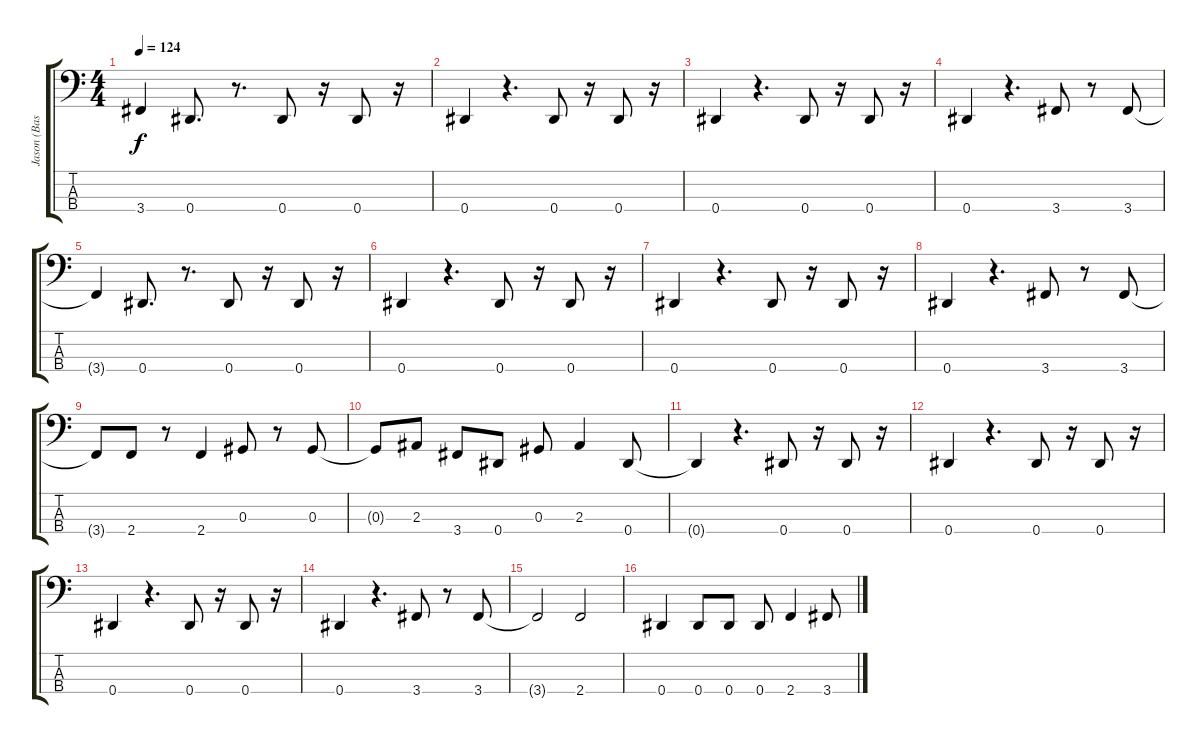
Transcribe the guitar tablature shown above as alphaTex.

\track ("Jason (Bass)" "Jason (Bas") {instrument electricbasspick}
\staff {score tabs}
\tuning (Gb2 Db2 Ab1 Eb1) {hide}
\ts (4 4)
\tempo 124
\clef f4
\ks c
3.4{t}.4{dy f} 0.4.8{d} r.8{d} 0.4.8 r.16 0.4.8 r.16 |
0.4.4 r.4{d} 0.4.8 r.16 0.4.8 r.16 |
0.4.4 r.4{d} 0.4.8 r.16 0.4.8 r.16 |
0.4.4 r.4{d} 3.4.8 r.8 3.4.8 |
3.4{t}.4 0.4.8{d} r.8{d} 0.4.8 r.16 0.4.8 r.16 |
0.4.4 r.4{d} 0.4.8 r.16 0.4.8 r.16 |
0.4.4 r.4{d} 0.4.8 r.16 0.4.8 r.16 |
0.4.4 r.4{d} 3.4.8 r.8 3.4.8 |
3.4{t}.8 2.4.8 r.8 2.4.4 0.3.8 r.8 0.3.8 |
0.3{t}.8 2.3.8 3.4.8 0.4.8 0.3.8 2.3.4 0.4.8 |
0.4{t}.4 r.4{d} 0.4.8 r.16 0.4.8 r.16 |
0.4.4 r.4{d} 0.4.8 r.16 0.4.8 r.16 |
0.4.4 r.4{d} 0.4.8 r.16 0.4.8 r.16 |
0.4.4 r.4{d} 3.4.8 r.8 3.4.8 |
3.4{t}.2 2.4.2 |
0.4.4 0.4.8 0.4.8 0.4.8 2.4.4 3.4.8
